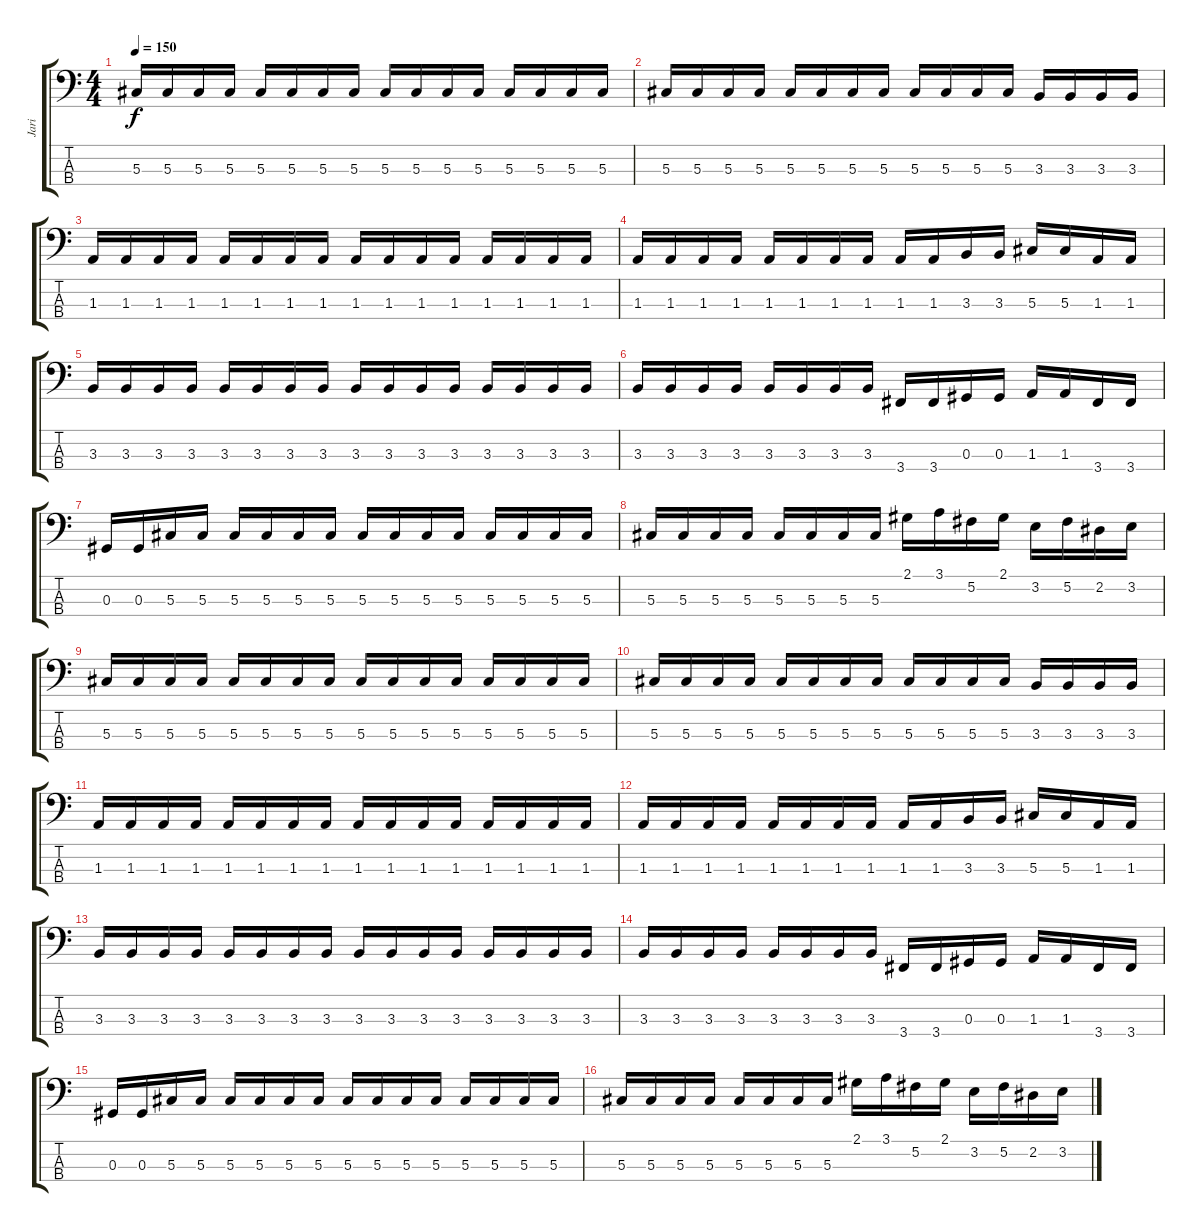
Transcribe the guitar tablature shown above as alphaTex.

\track ("Jari" "Jari") {instrument electricbassfinger}
\staff {score tabs}
\tuning (Gb2 Db2 Ab1 Eb1) {hide}
\ts (4 4)
\tempo 150
\clef f4
\ks c
5.3.16{dy f} 5.3.16 5.3.16 5.3.16 5.3.16 5.3.16 5.3.16 5.3.16 5.3.16 5.3.16 5.3.16 5.3.16 5.3.16 5.3.16 5.3.16 5.3.16 |
5.3.16 5.3.16 5.3.16 5.3.16 5.3.16 5.3.16 5.3.16 5.3.16 5.3.16 5.3.16 5.3.16 5.3.16 3.3.16 3.3.16 3.3.16 3.3.16 |
1.3.16 1.3.16 1.3.16 1.3.16 1.3.16 1.3.16 1.3.16 1.3.16 1.3.16 1.3.16 1.3.16 1.3.16 1.3.16 1.3.16 1.3.16 1.3.16 |
1.3.16 1.3.16 1.3.16 1.3.16 1.3.16 1.3.16 1.3.16 1.3.16 1.3.16 1.3.16 3.3.16 3.3.16 5.3.16 5.3.16 1.3.16 1.3.16 |
3.3.16 3.3.16 3.3.16 3.3.16 3.3.16 3.3.16 3.3.16 3.3.16 3.3.16 3.3.16 3.3.16 3.3.16 3.3.16 3.3.16 3.3.16 3.3.16 |
3.3.16 3.3.16 3.3.16 3.3.16 3.3.16 3.3.16 3.3.16 3.3.16 3.4.16 3.4.16 0.3.16 0.3.16 1.3.16 1.3.16 3.4.16 3.4.16 |
0.3.16 0.3.16 5.3.16 5.3.16 5.3.16 5.3.16 5.3.16 5.3.16 5.3.16 5.3.16 5.3.16 5.3.16 5.3.16 5.3.16 5.3.16 5.3.16 |
5.3.16 5.3.16 5.3.16 5.3.16 5.3.16 5.3.16 5.3.16 5.3.16 2.1.16 3.1.16 5.2.16 2.1.16 3.2.16 5.2.16 2.2.16 3.2.16 |
5.3.16 5.3.16 5.3.16 5.3.16 5.3.16 5.3.16 5.3.16 5.3.16 5.3.16 5.3.16 5.3.16 5.3.16 5.3.16 5.3.16 5.3.16 5.3.16 |
5.3.16 5.3.16 5.3.16 5.3.16 5.3.16 5.3.16 5.3.16 5.3.16 5.3.16 5.3.16 5.3.16 5.3.16 3.3.16 3.3.16 3.3.16 3.3.16 |
1.3.16 1.3.16 1.3.16 1.3.16 1.3.16 1.3.16 1.3.16 1.3.16 1.3.16 1.3.16 1.3.16 1.3.16 1.3.16 1.3.16 1.3.16 1.3.16 |
1.3.16 1.3.16 1.3.16 1.3.16 1.3.16 1.3.16 1.3.16 1.3.16 1.3.16 1.3.16 3.3.16 3.3.16 5.3.16 5.3.16 1.3.16 1.3.16 |
3.3.16 3.3.16 3.3.16 3.3.16 3.3.16 3.3.16 3.3.16 3.3.16 3.3.16 3.3.16 3.3.16 3.3.16 3.3.16 3.3.16 3.3.16 3.3.16 |
3.3.16 3.3.16 3.3.16 3.3.16 3.3.16 3.3.16 3.3.16 3.3.16 3.4.16 3.4.16 0.3.16 0.3.16 1.3.16 1.3.16 3.4.16 3.4.16 |
0.3.16 0.3.16 5.3.16 5.3.16 5.3.16 5.3.16 5.3.16 5.3.16 5.3.16 5.3.16 5.3.16 5.3.16 5.3.16 5.3.16 5.3.16 5.3.16 |
5.3.16 5.3.16 5.3.16 5.3.16 5.3.16 5.3.16 5.3.16 5.3.16 2.1.16 3.1.16 5.2.16 2.1.16 3.2.16 5.2.16 2.2.16 3.2.16
